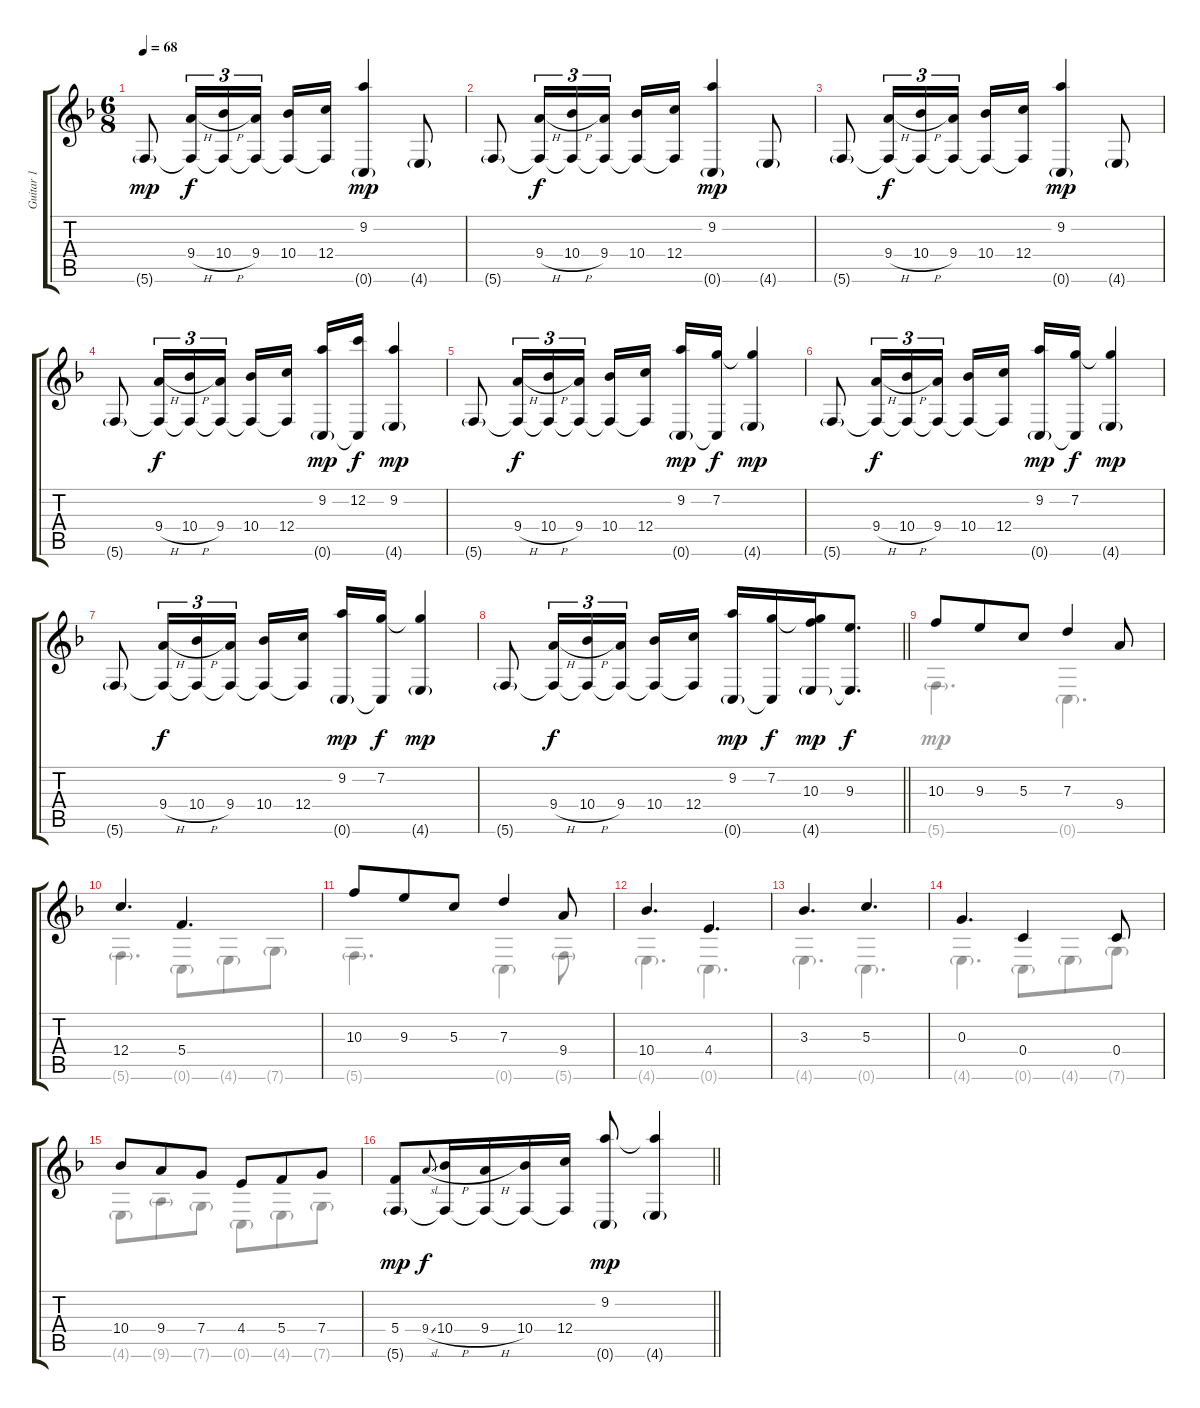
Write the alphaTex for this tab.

\track ("Guitar 1" "Guitar 1") {instrument distortionguitar}
\staff {score tabs}
\tuning (E4 C4 G3 C3 G2 C2) {hide}
\voice
\ts (6 8)
\tempo 68
\clef g2
\ks f
5.6{g}.8{dy mp instrument distortionguitar} (9.4{h} 5.6{t}).16{tu (3 2) dy f} (10.4{h} 5.6{t}).16{tu (3 2)} (9.4 5.6{t}).16{tu (3 2) beam splitsecondary} (10.4 5.6{t}).16 (12.4 5.6{t}).16 (9.2 0.6{g}).4{dy mp} 4.6{g}.8 |
5.6{g}.8 (9.4{h} 5.6{t}).16{tu (3 2) dy f} (10.4{h} 5.6{t}).16{tu (3 2)} (9.4 5.6{t}).16{tu (3 2) beam splitsecondary} (10.4 5.6{t}).16 (12.4 5.6{t}).16 (9.2 0.6{g}).4{dy mp} 4.6{g}.8 |
5.6{g}.8 (9.4{h} 5.6{t}).16{tu (3 2) dy f} (10.4{h} 5.6{t}).16{tu (3 2)} (9.4 5.6{t}).16{tu (3 2) beam splitsecondary} (10.4 5.6{t}).16 (12.4 5.6{t}).16 (9.2 0.6{g}).4{dy mp} 4.6{g}.8 |
5.6{g}.8 (9.4{h} 5.6{t}).16{tu (3 2) dy f} (10.4{h} 5.6{t}).16{tu (3 2)} (9.4 5.6{t}).16{tu (3 2) beam splitsecondary} (10.4 5.6{t}).16 (12.4 5.6{t}).16 (9.2 0.6{g}).16{dy mp} (12.2 0.6{t}).16{dy f} (9.2 4.6{g}).4{dy mp} |
5.6{g}.8 (9.4{h} 5.6{t}).16{tu (3 2) dy f} (10.4{h} 5.6{t}).16{tu (3 2)} (9.4 5.6{t}).16{tu (3 2) beam splitsecondary} (10.4 5.6{t}).16 (12.4 5.6{t}).16 (9.2 0.6{g}).16{dy mp} (7.2 0.6{t}).16{dy f} (7.2{t} 4.6{g}).4{dy mp} |
5.6{g}.8 (9.4{h} 5.6{t}).16{tu (3 2) dy f} (10.4{h} 5.6{t}).16{tu (3 2)} (9.4 5.6{t}).16{tu (3 2) beam splitsecondary} (10.4 5.6{t}).16 (12.4 5.6{t}).16 (9.2 0.6{g}).16{dy mp} (7.2 0.6{t}).16{dy f} (7.2{t} 4.6{g}).4{dy mp} |
5.6{g}.8 (9.4{h} 5.6{t}).16{tu (3 2) dy f} (10.4{h} 5.6{t}).16{tu (3 2)} (9.4 5.6{t}).16{tu (3 2) beam splitsecondary} (10.4 5.6{t}).16 (12.4 5.6{t}).16 (9.2 0.6{g}).16{dy mp} (7.2 0.6{t}).16{dy f} (7.2{t} 4.6{g}).4{dy mp} |
\barLineRight lightlight
5.6{g}.8 (9.4{h} 5.6{t}).16{tu (3 2) dy f} (10.4{h} 5.6{t}).16{tu (3 2)} (9.4 5.6{t}).16{tu (3 2) beam splitsecondary} (10.4 5.6{t}).16 (12.4 5.6{t}).16 (9.2 0.6{g}).16{dy mp} (7.2 0.6{t}).16{dy f} (7.2{t} 10.3 4.6{g}).16{dy mp} (9.3 4.6{t}).8{d dy f} |
10.3.8 9.3.8 5.3.8 7.3.4 9.4.8 |
12.4.4{d} 5.4.4{d} |
10.3.8 9.3.8 5.3.8 7.3.4 9.4.8 |
10.4.4{d} 4.4.4{d} |
3.3.4{d} 5.3.4{d} |
0.3.4{d} 0.4.4 0.4.8 |
10.4.8 9.4.8 7.4.8 4.4.8 5.4.8 7.4.8 |
\barLineRight lightlight
(5.4 5.6{g}).8{dy mp} 9.4{sl}.8{gr onbeat dy f} (10.4{h} 5.6{t}).16 (9.4{h} 5.6{t}).16 (10.4 5.6{t}).16 (12.4 5.6{t}).16 (9.2 0.6{g}).8{dy mp} (9.2{t} 4.6{g}).4
\voice
\clef g2
\ottava regular
\simile none
\ks f
|
|
|
|
|
|
|
\barLineRight lightlight
|
5.6{g}.4{d} 0.6{g}.4{d} |
5.6{g}.4{d} 0.6{g}.8 4.6{g}.8 7.6{g}.8 |
5.6{g}.4{d} 0.6{g}.4 5.6{g}.8 |
4.6{g}.4{d} 0.6{g}.4{d} |
4.6{g}.4{d} 0.6{g}.4{d} |
4.6{g}.4{d} 0.6{g}.8 4.6{g}.8 7.6{g}.8 |
4.6{g}.8 9.6{g}.8 7.6{g}.8 0.6{g}.8 4.6{g}.8 7.6{g}.8 |
\barLineRight lightlight
